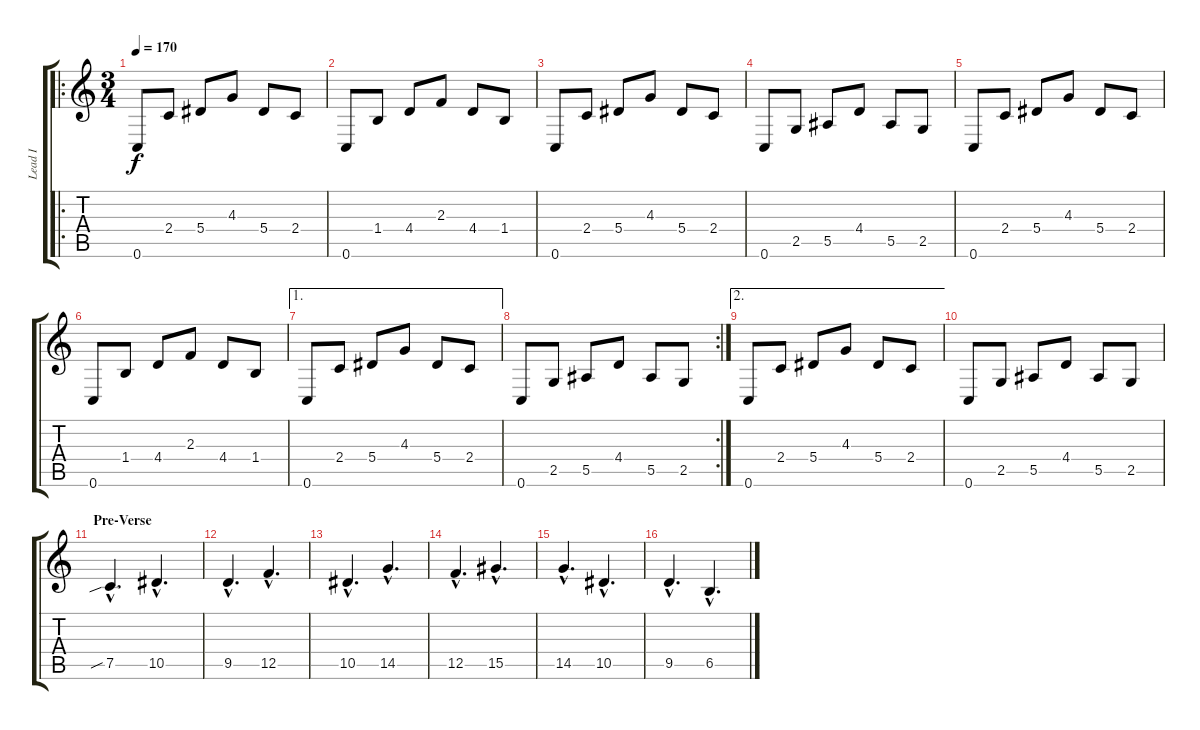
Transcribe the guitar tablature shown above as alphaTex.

\track ("Lead I" "Lead I") {instrument overdrivenguitar}
\staff {score tabs}
\tuning (C4 G3 Eb3 Bb2 F2 C2) {hide}
\ro
\ts (3 4)
\tempo 170
\clef g2
\ks c
0.6.8{dy f} 2.4.8 5.4.8 4.3.8 5.4.8 2.4.8 |
0.6.8 1.4.8 4.4.8 2.3.8 4.4.8 1.4.8 |
0.6.8 2.4.8 5.4.8 4.3.8 5.4.8 2.4.8 |
0.6.8 2.5.8 5.5.8 4.4.8 5.5.8 2.5.8 |
0.6.8 2.4.8 5.4.8 4.3.8 5.4.8 2.4.8 |
0.6.8 1.4.8 4.4.8 2.3.8 4.4.8 1.4.8 |
\ae 1
0.6.8 2.4.8 5.4.8 4.3.8 5.4.8 2.4.8 |
\rc 2
0.6.8 2.5.8 5.5.8 4.4.8 5.5.8 2.5.8 |
\ae 2
0.6.8 2.4.8 5.4.8 4.3.8 5.4.8 2.4.8 |
0.6.8 2.5.8 5.5.8 4.4.8 5.5.8 2.5.8 |
\section ("" "Pre-Verse")
7.5{sib hac}.4{d} 10.5{hac}.4{d} |
9.5{hac}.4{d} 12.5{hac}.4{d} |
10.5{hac}.4{d} 14.5{hac}.4{d} |
12.5{hac}.4{d} 15.5{hac}.4{d} |
14.5{hac}.4{d} 10.5{hac}.4{d} |
9.5{hac}.4{d} 6.5{hac}.4{d}
